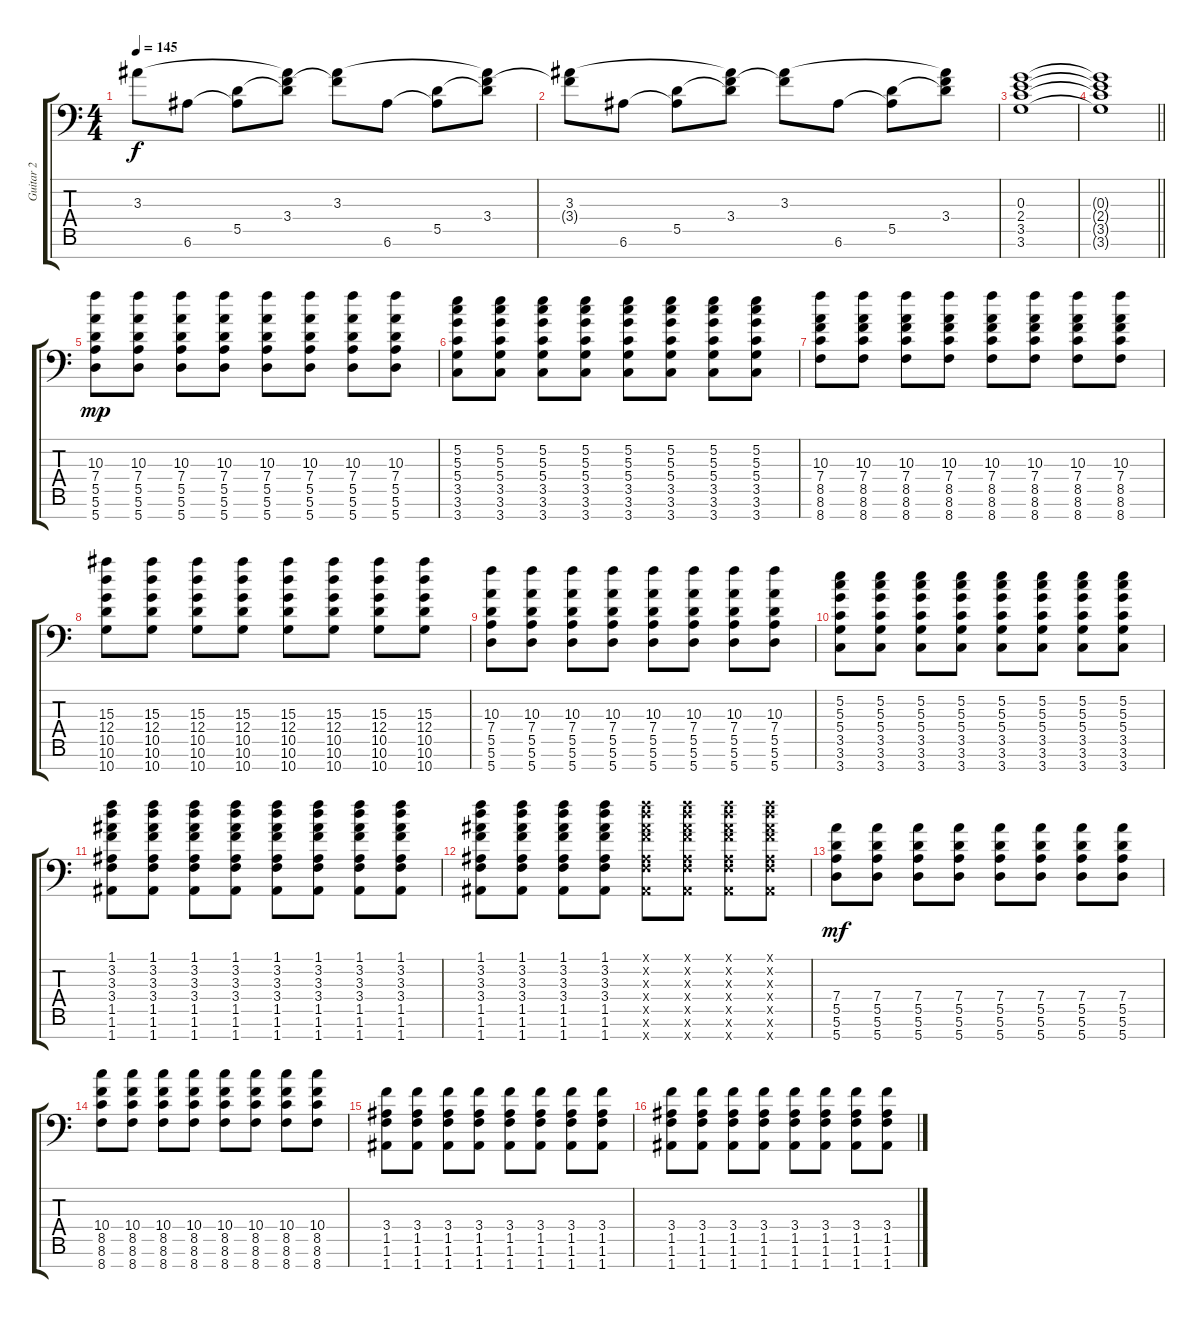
\track ("Guitar 2" "Guitar 2") {instrument overdrivenguitar}
\staff {score tabs}
\tuning (E4 B3 G3 D3 A2 E2 A1) {hide}
\ts (4 4)
\tempo 145
\clef f4
\ks c
3.3.8{dy f} 6.6.8 (5.5 6.6{t}).8 (3.3{t} 3.4 5.5{t}).8 (3.3 3.4{t}).8 6.6.8 (5.5 6.6{t}).8 (3.3{t} 3.4 5.5{t}).8 |
(3.3 3.4{t}).8 6.6.8 (5.5 6.6{t}).8 (3.3{t} 3.4 5.5{t}).8 (3.3 3.4{t}).8 6.6.8 (5.5 6.6{t}).8 (3.3{t} 3.4 5.5{t}).8 |
(0.3 2.4 3.5 3.6).1 |
\barLineRight lightlight
(0.3{t} 2.4{t} 3.5{t} 3.6{t}).1 |
\section ("" "")
(10.3 7.4 5.5 5.6 5.7).8{dy mp volume 14 balance 12 instrument overdrivenguitar} (10.3 7.4 5.5 5.6 5.7).8 (10.3 7.4 5.5 5.6 5.7).8 (10.3 7.4 5.5 5.6 5.7).8 (10.3 7.4 5.5 5.6 5.7).8 (10.3 7.4 5.5 5.6 5.7).8 (10.3 7.4 5.5 5.6 5.7).8 (10.3 7.4 5.5 5.6 5.7).8 |
(5.2 5.3 5.4 3.5 3.6 3.7).8 (5.2 5.3 5.4 3.5 3.6 3.7).8 (5.2 5.3 5.4 3.5 3.6 3.7).8 (5.2 5.3 5.4 3.5 3.6 3.7).8 (5.2 5.3 5.4 3.5 3.6 3.7).8 (5.2 5.3 5.4 3.5 3.6 3.7).8 (5.2 5.3 5.4 3.5 3.6 3.7).8 (5.2 5.3 5.4 3.5 3.6 3.7).8 |
(10.3 7.4 8.5 8.6 8.7).8 (10.3 7.4 8.5 8.6 8.7).8 (10.3 7.4 8.5 8.6 8.7).8 (10.3 7.4 8.5 8.6 8.7).8 (10.3 7.4 8.5 8.6 8.7).8 (10.3 7.4 8.5 8.6 8.7).8 (10.3 7.4 8.5 8.6 8.7).8 (10.3 7.4 8.5 8.6 8.7).8 |
(15.3 12.4 10.5 10.6 10.7).8 (15.3 12.4 10.5 10.6 10.7).8 (15.3 12.4 10.5 10.6 10.7).8 (15.3 12.4 10.5 10.6 10.7).8 (15.3 12.4 10.5 10.6 10.7).8 (15.3 12.4 10.5 10.6 10.7).8 (15.3 12.4 10.5 10.6 10.7).8 (15.3 12.4 10.5 10.6 10.7).8 |
(10.3 7.4 5.5 5.6 5.7).8 (10.3 7.4 5.5 5.6 5.7).8 (10.3 7.4 5.5 5.6 5.7).8 (10.3 7.4 5.5 5.6 5.7).8 (10.3 7.4 5.5 5.6 5.7).8 (10.3 7.4 5.5 5.6 5.7).8 (10.3 7.4 5.5 5.6 5.7).8 (10.3 7.4 5.5 5.6 5.7).8 |
(5.2 5.3 5.4 3.5 3.6 3.7).8 (5.2 5.3 5.4 3.5 3.6 3.7).8 (5.2 5.3 5.4 3.5 3.6 3.7).8 (5.2 5.3 5.4 3.5 3.6 3.7).8 (5.2 5.3 5.4 3.5 3.6 3.7).8 (5.2 5.3 5.4 3.5 3.6 3.7).8 (5.2 5.3 5.4 3.5 3.6 3.7).8 (5.2 5.3 5.4 3.5 3.6 3.7).8 |
(1.1 3.2 3.3 3.4 1.5 1.6 1.7).8 (1.1 3.2 3.3 3.4 1.5 1.6 1.7).8 (1.1 3.2 3.3 3.4 1.5 1.6 1.7).8 (1.1 3.2 3.3 3.4 1.5 1.6 1.7).8 (1.1 3.2 3.3 3.4 1.5 1.6 1.7).8 (1.1 3.2 3.3 3.4 1.5 1.6 1.7).8 (1.1 3.2 3.3 3.4 1.5 1.6 1.7).8 (1.1 3.2 3.3 3.4 1.5 1.6 1.7).8 |
(1.1 3.2 3.3 3.4 1.5 1.6 1.7).8 (1.1 3.2 3.3 3.4 1.5 1.6 1.7).8 (1.1 3.2 3.3 3.4 1.5 1.6 1.7).8 (1.1 3.2 3.3 3.4 1.5 1.6 1.7).8 (1.1{x} 3.2{x} 3.3{x} 3.4{x} 1.5{x} 1.6{x} 1.7{x}).8 (1.1{x} 3.2{x} 3.3{x} 3.4{x} 1.5{x} 1.6{x} 1.7{x}).8 (1.1{x} 3.2{x} 3.3{x} 3.4{x} 1.5{x} 1.6{x} 1.7{x}).8 (1.1{x} 3.2{x} 3.3{x} 3.4{x} 1.5{x} 1.6{x} 1.7{x}).8 |
(7.4 5.5 5.6 5.7).8{dy mf} (7.4 5.5 5.6 5.7).8 (7.4 5.5 5.6 5.7).8 (7.4 5.5 5.6 5.7).8 (7.4 5.5 5.6 5.7).8 (7.4 5.5 5.6 5.7).8 (7.4 5.5 5.6 5.7).8 (7.4 5.5 5.6 5.7).8 |
(10.4 8.5 8.6 8.7).8 (10.4 8.5 8.6 8.7).8 (10.4 8.5 8.6 8.7).8 (10.4 8.5 8.6 8.7).8 (10.4 8.5 8.6 8.7).8 (10.4 8.5 8.6 8.7).8 (10.4 8.5 8.6 8.7).8 (10.4 8.5 8.6 8.7).8 |
(3.4 1.5 1.6 1.7).8 (3.4 1.5 1.6 1.7).8 (3.4 1.5 1.6 1.7).8 (3.4 1.5 1.6 1.7).8 (3.4 1.5 1.6 1.7).8 (3.4 1.5 1.6 1.7).8 (3.4 1.5 1.6 1.7).8 (3.4 1.5 1.6 1.7).8 |
(3.4 1.5 1.6 1.7).8 (3.4 1.5 1.6 1.7).8 (3.4 1.5 1.6 1.7).8 (3.4 1.5 1.6 1.7).8 (3.4 1.5 1.6 1.7).8 (3.4 1.5 1.6 1.7).8 (3.4 1.5 1.6 1.7).8 (3.4 1.5 1.6 1.7).8
